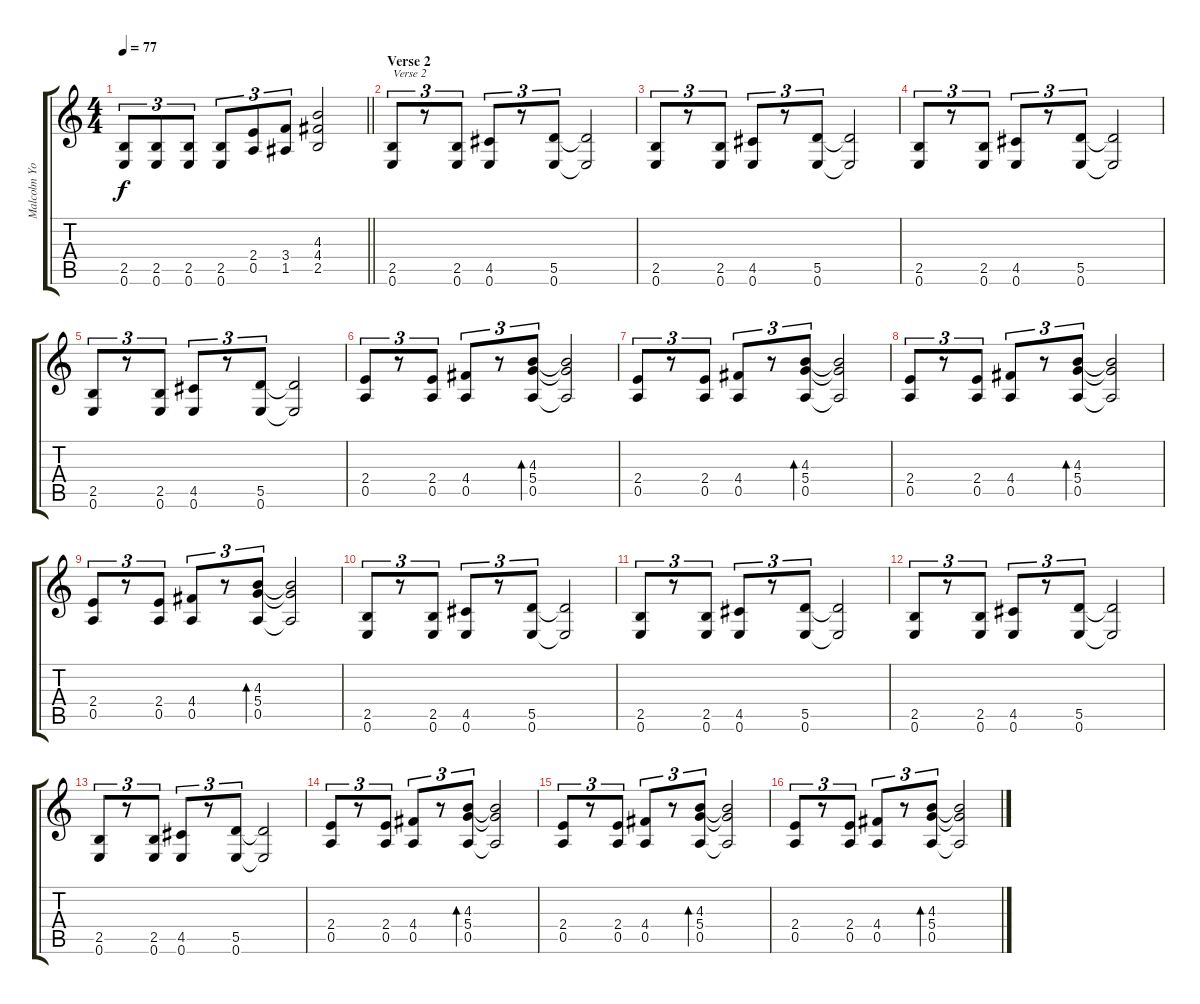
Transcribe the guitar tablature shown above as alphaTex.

\track ("Malcolm Young" "Malcolm Yo") {instrument overdrivenguitar}
\staff {score tabs}
\tuning (E4 B3 G3 D3 A2 E2) {hide}
\ts (4 4)
\tempo 77
\clef g2
\barLineRight lightlight
\ks c
(2.5 0.6).8{tu (3 2) dy f} (2.5 0.6).8{tu (3 2)} (2.5 0.6).8{tu (3 2)} (2.5 0.6).8{tu (3 2)} (2.4 0.5).8{tu (3 2)} (3.4 1.5).8{tu (3 2)} (4.3 4.4 2.5).2 |
\section ("" "Verse 2")
(2.5 0.6).8{tu (3 2) txt "Verse 2" volume 10 instrument electricguitarclean} r.8{tu (3 2)} (2.5 0.6).8{tu (3 2)} (4.5 0.6).8{tu (3 2)} r.8{tu (3 2)} (5.5 0.6).8{tu (3 2)} (5.5{t} 0.6{t}).2 |
(2.5 0.6).8{tu (3 2)} r.8{tu (3 2)} (2.5 0.6).8{tu (3 2)} (4.5 0.6).8{tu (3 2)} r.8{tu (3 2)} (5.5 0.6).8{tu (3 2)} (5.5{t} 0.6{t}).2 |
(2.5 0.6).8{tu (3 2)} r.8{tu (3 2)} (2.5 0.6).8{tu (3 2)} (4.5 0.6).8{tu (3 2)} r.8{tu (3 2)} (5.5 0.6).8{tu (3 2)} (5.5{t} 0.6{t}).2 |
(2.5 0.6).8{tu (3 2)} r.8{tu (3 2)} (2.5 0.6).8{tu (3 2)} (4.5 0.6).8{tu (3 2)} r.8{tu (3 2)} (5.5 0.6).8{tu (3 2)} (5.5{t} 0.6{t}).2 |
(2.4 0.5).8{tu (3 2)} r.8{tu (3 2)} (2.4 0.5).8{tu (3 2)} (4.4 0.5).8{tu (3 2)} r.8{tu (3 2)} (4.3 5.4 0.5).8{tu (3 2) bd 120} (4.3{t} 5.4{t} 0.5{t}).2 |
(2.4 0.5).8{tu (3 2)} r.8{tu (3 2)} (2.4 0.5).8{tu (3 2)} (4.4 0.5).8{tu (3 2)} r.8{tu (3 2)} (4.3 5.4 0.5).8{tu (3 2) bd 120} (4.3{t} 5.4{t} 0.5{t}).2 |
(2.4 0.5).8{tu (3 2)} r.8{tu (3 2)} (2.4 0.5).8{tu (3 2)} (4.4 0.5).8{tu (3 2)} r.8{tu (3 2)} (4.3 5.4 0.5).8{tu (3 2) bd 120} (4.3{t} 5.4{t} 0.5{t}).2 |
(2.4 0.5).8{tu (3 2)} r.8{tu (3 2)} (2.4 0.5).8{tu (3 2)} (4.4 0.5).8{tu (3 2)} r.8{tu (3 2)} (4.3 5.4 0.5).8{tu (3 2) bd 120} (4.3{t} 5.4{t} 0.5{t}).2 |
(2.5 0.6).8{tu (3 2) volume 10 instrument electricguitarclean} r.8{tu (3 2)} (2.5 0.6).8{tu (3 2)} (4.5 0.6).8{tu (3 2)} r.8{tu (3 2)} (5.5 0.6).8{tu (3 2)} (5.5{t} 0.6{t}).2 |
(2.5 0.6).8{tu (3 2)} r.8{tu (3 2)} (2.5 0.6).8{tu (3 2)} (4.5 0.6).8{tu (3 2)} r.8{tu (3 2)} (5.5 0.6).8{tu (3 2)} (5.5{t} 0.6{t}).2 |
(2.5 0.6).8{tu (3 2)} r.8{tu (3 2)} (2.5 0.6).8{tu (3 2)} (4.5 0.6).8{tu (3 2)} r.8{tu (3 2)} (5.5 0.6).8{tu (3 2)} (5.5{t} 0.6{t}).2 |
(2.5 0.6).8{tu (3 2)} r.8{tu (3 2)} (2.5 0.6).8{tu (3 2)} (4.5 0.6).8{tu (3 2)} r.8{tu (3 2)} (5.5 0.6).8{tu (3 2)} (5.5{t} 0.6{t}).2 |
(2.4 0.5).8{tu (3 2)} r.8{tu (3 2)} (2.4 0.5).8{tu (3 2)} (4.4 0.5).8{tu (3 2)} r.8{tu (3 2)} (4.3 5.4 0.5).8{tu (3 2) bd 120} (4.3{t} 5.4{t} 0.5{t}).2 |
(2.4 0.5).8{tu (3 2)} r.8{tu (3 2)} (2.4 0.5).8{tu (3 2)} (4.4 0.5).8{tu (3 2)} r.8{tu (3 2)} (4.3 5.4 0.5).8{tu (3 2) bd 120} (4.3{t} 5.4{t} 0.5{t}).2 |
(2.4 0.5).8{tu (3 2) volume 15} r.8{tu (3 2)} (2.4 0.5).8{tu (3 2)} (4.4 0.5).8{tu (3 2)} r.8{tu (3 2)} (4.3 5.4 0.5).8{tu (3 2) bd 120} (4.3{t} 5.4{t} 0.5{t}).2
